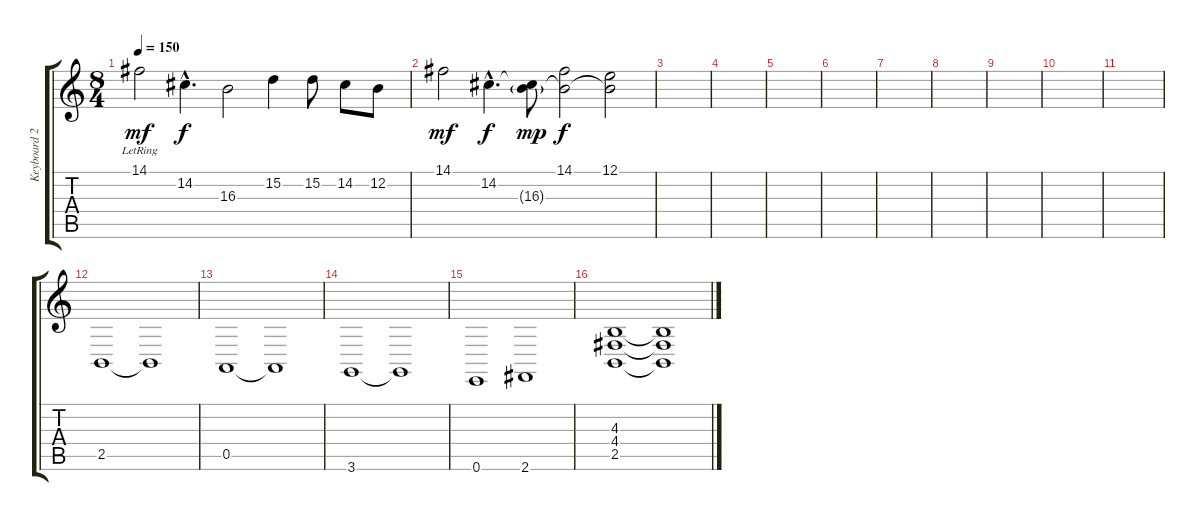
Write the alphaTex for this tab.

\track ("Keyboard 2" "Keyboard 2") {instrument stringensemble1}
\staff {score tabs}
\tuning (E4 B3 G3 D3 A2 E2) {hide}
\ts (8 4)
\tempo 150
\clef g2
\ks c
14.1{lr}.2{dy mf} 14.2{hac}.4{d dy f} 16.3.2 15.2.4 15.2.8 14.2.8 12.2.8 |
14.1.2{dy mf} 14.2{hac}.4{d dy f} (14.2{t} 16.3{g}).8{dy mp} (14.1 16.3{t}).2{dy f} (12.1 16.3{t}).2 |
|
|
|
|
|
|
|
|
|
2.5.1{volume 11} 2.5{t}.1 |
0.5.1 0.5{t}.1 |
3.6.1 3.6{t}.1 |
0.6.1 2.6.1 |
(4.3 4.4 2.5).1 (4.3{t} 4.4{t} 2.5{t}).1
